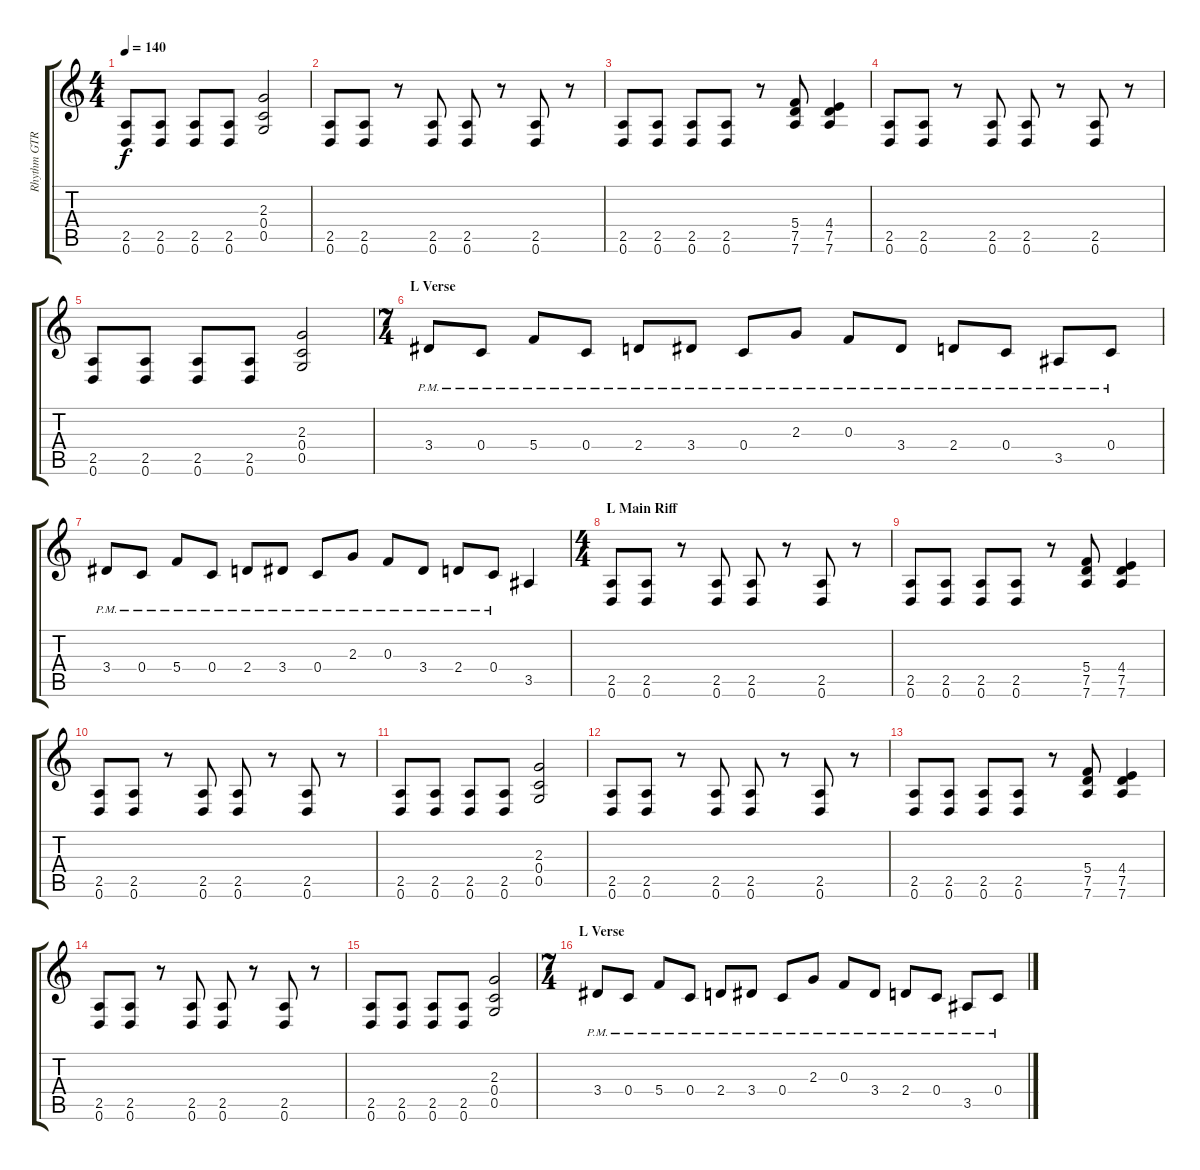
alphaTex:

\track ("Rhythm GTR 1" "Rhythm GTR") {instrument overdrivenguitar}
\staff {score tabs}
\tuning (D4 A3 F3 C3 G2 D2) {hide}
\ts (4 4)
\tempo 140
\clef g2
\ks aminor
(2.5 0.6).8{dy f} (2.5 0.6).8 (2.5 0.6).8 (2.5 0.6).8 (2.3 0.4 0.5).2 |
(2.5 0.6).8 (2.5 0.6).8 r.8 (2.5 0.6).8 (2.5 0.6).8 r.8 (2.5 0.6).8 r.8 |
(2.5 0.6).8 (2.5 0.6).8 (2.5 0.6).8 (2.5 0.6).8 r.8 (5.4 7.5 7.6).8 (4.4 7.5 7.6).4 |
(2.5 0.6).8 (2.5 0.6).8 r.8 (2.5 0.6).8 (2.5 0.6).8 r.8 (2.5 0.6).8 r.8 |
(2.5 0.6).8 (2.5 0.6).8 (2.5 0.6).8 (2.5 0.6).8 (2.3 0.4 0.5).2 |
\ts (7 4)
\section ("" "L Verse")
3.4{pm}.8 0.4{pm}.8 5.4{pm}.8 0.4{pm}.8 2.4{pm}.8 3.4{pm}.8 0.4{pm}.8 2.3{pm}.8 0.3{pm}.8 3.4{pm}.8 2.4{pm}.8 0.4{pm}.8 3.5{pm}.8 0.4{pm}.8 |
3.4{pm}.8 0.4{pm}.8 5.4{pm}.8 0.4{pm}.8 2.4{pm}.8 3.4{pm}.8 0.4{pm}.8 2.3{pm}.8 0.3{pm}.8 3.4{pm}.8 2.4{pm}.8 0.4{pm}.8 3.5.4 |
\ts (4 4)
\section ("" "L Main Riff")
(2.5 0.6).8 (2.5 0.6).8 r.8 (2.5 0.6).8 (2.5 0.6).8 r.8 (2.5 0.6).8 r.8 |
(2.5 0.6).8 (2.5 0.6).8 (2.5 0.6).8 (2.5 0.6).8 r.8 (5.4 7.5 7.6).8 (4.4 7.5 7.6).4 |
(2.5 0.6).8 (2.5 0.6).8 r.8 (2.5 0.6).8 (2.5 0.6).8 r.8 (2.5 0.6).8 r.8 |
(2.5 0.6).8 (2.5 0.6).8 (2.5 0.6).8 (2.5 0.6).8 (2.3 0.4 0.5).2 |
(2.5 0.6).8 (2.5 0.6).8 r.8 (2.5 0.6).8 (2.5 0.6).8 r.8 (2.5 0.6).8 r.8 |
(2.5 0.6).8 (2.5 0.6).8 (2.5 0.6).8 (2.5 0.6).8 r.8 (5.4 7.5 7.6).8 (4.4 7.5 7.6).4 |
(2.5 0.6).8 (2.5 0.6).8 r.8 (2.5 0.6).8 (2.5 0.6).8 r.8 (2.5 0.6).8 r.8 |
(2.5 0.6).8 (2.5 0.6).8 (2.5 0.6).8 (2.5 0.6).8 (2.3 0.4 0.5).2 |
\ts (7 4)
\section ("" "L Verse")
3.4{pm}.8 0.4{pm}.8 5.4{pm}.8 0.4{pm}.8 2.4{pm}.8 3.4{pm}.8 0.4{pm}.8 2.3{pm}.8 0.3{pm}.8 3.4{pm}.8 2.4{pm}.8 0.4{pm}.8 3.5{pm}.8 0.4{pm}.8
